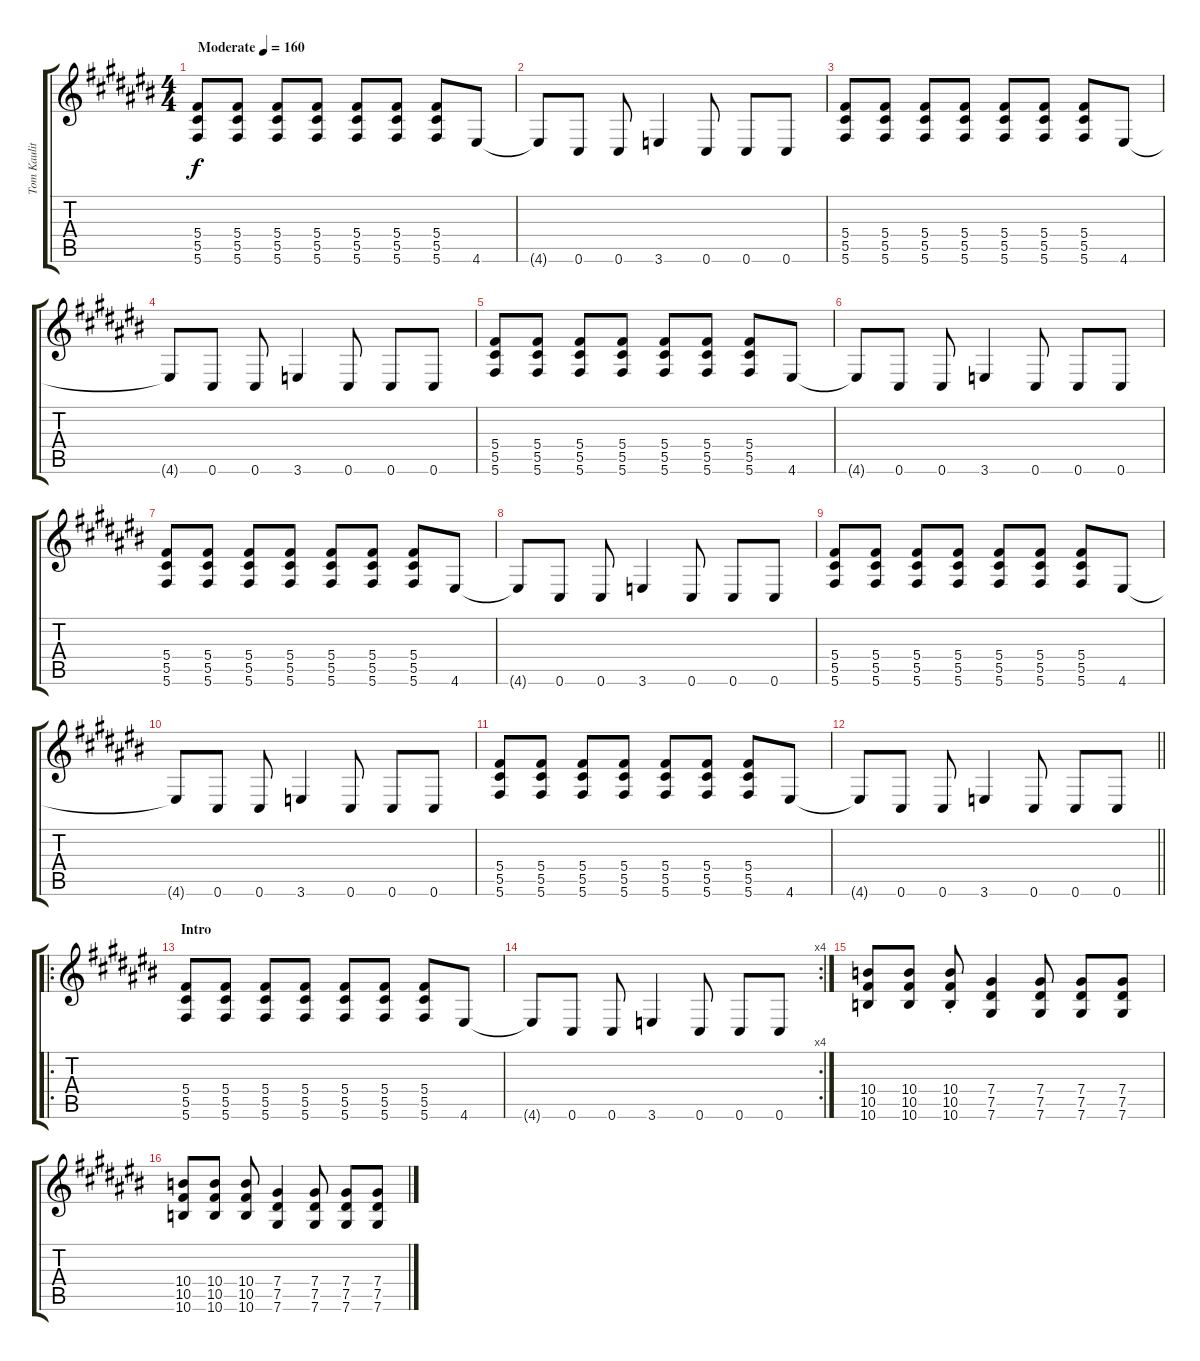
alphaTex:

\track ("Tom Kaulitz (Rhythm)" "Tom Kaulit") {instrument distortionguitar}
\staff {score tabs}
\tuning (Eb4 Bb3 Gb3 Db3 Ab2 Db2) {hide}
\ts (4 4)
\tempo (160 "Moderate")
\clef g2
\ks c#
(5.4 5.5 5.6).8{dy f instrument distortionguitar} (5.4 5.5 5.6).8 (5.4 5.5 5.6).8 (5.4 5.5 5.6).8 (5.4 5.5 5.6).8 (5.4 5.5 5.6).8 (5.4 5.5 5.6).8 4.6.8 |
4.6{t}.8 0.6.8 0.6.8 3.6.4 0.6.8 0.6.8 0.6.8 |
(5.4 5.5 5.6).8 (5.4 5.5 5.6).8 (5.4 5.5 5.6).8 (5.4 5.5 5.6).8 (5.4 5.5 5.6).8 (5.4 5.5 5.6).8 (5.4 5.5 5.6).8 4.6.8 |
4.6{t}.8 0.6.8 0.6.8 3.6.4 0.6.8 0.6.8 0.6.8 |
(5.4 5.5 5.6).8 (5.4 5.5 5.6).8 (5.4 5.5 5.6).8 (5.4 5.5 5.6).8 (5.4 5.5 5.6).8 (5.4 5.5 5.6).8 (5.4 5.5 5.6).8 4.6.8 |
4.6{t}.8 0.6.8 0.6.8 3.6.4 0.6.8 0.6.8 0.6.8 |
(5.4 5.5 5.6).8 (5.4 5.5 5.6).8 (5.4 5.5 5.6).8 (5.4 5.5 5.6).8 (5.4 5.5 5.6).8 (5.4 5.5 5.6).8 (5.4 5.5 5.6).8 4.6.8 |
4.6{t}.8 0.6.8 0.6.8 3.6.4 0.6.8 0.6.8 0.6.8 |
(5.4 5.5 5.6).8 (5.4 5.5 5.6).8 (5.4 5.5 5.6).8 (5.4 5.5 5.6).8 (5.4 5.5 5.6).8 (5.4 5.5 5.6).8 (5.4 5.5 5.6).8 4.6.8 |
4.6{t}.8 0.6.8 0.6.8 3.6.4 0.6.8 0.6.8 0.6.8 |
(5.4 5.5 5.6).8 (5.4 5.5 5.6).8 (5.4 5.5 5.6).8 (5.4 5.5 5.6).8 (5.4 5.5 5.6).8 (5.4 5.5 5.6).8 (5.4 5.5 5.6).8 4.6.8 |
\barLineRight lightlight
4.6{t}.8 0.6.8 0.6.8 3.6.4 0.6.8 0.6.8 0.6.8 |
\ro
\section ("" "Intro")
(5.4 5.5 5.6).8 (5.4 5.5 5.6).8 (5.4 5.5 5.6).8 (5.4 5.5 5.6).8 (5.4 5.5 5.6).8 (5.4 5.5 5.6).8 (5.4 5.5 5.6).8 4.6.8 |
\rc 4
4.6{t}.8 0.6.8 0.6.8 3.6.4 0.6.8 0.6.8 0.6.8 |
(10.4 10.5 10.6).8 (10.4 10.5 10.6).8 (10.4{st} 10.5{st} 10.6{st}).8 (7.4 7.5 7.6).4 (7.4 7.5 7.6).8 (7.4 7.5 7.6).8 (7.4 7.5 7.6).8 |
(10.4 10.5 10.6).8 (10.4 10.5 10.6).8 (10.4 10.5 10.6).8 (7.4 7.5 7.6).4 (7.4 7.5 7.6).8 (7.4 7.5 7.6).8 (7.4 7.5 7.6).8
